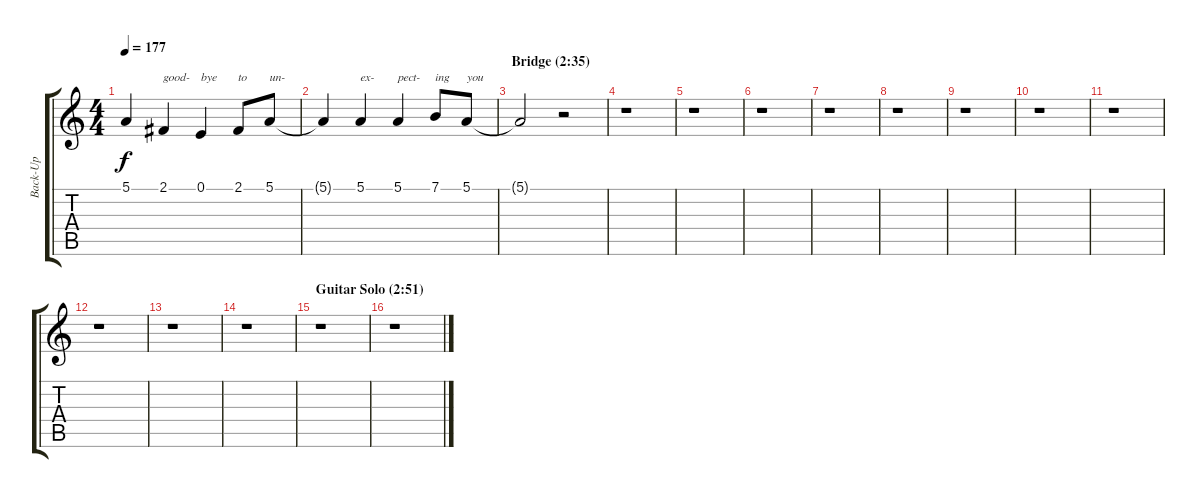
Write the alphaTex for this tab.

\track ("Back-Up" "Back-Up") {instrument baritonesax}
\staff {score tabs}
\tuning (E4 B3 G3 D3 A2 D2) {hide}
\ts (4 4)
\tempo 177
\clef g2
\ks c
5.1{t}.4{dy f} 2.1.4{txt "good-"} 0.1.4{txt "bye"} 2.1.8{txt "to"} 5.1.8{txt "un-"} |
5.1{t}.4 5.1.4{txt "ex-"} 5.1.4{txt "pect-"} 7.1.8{txt "ing"} 5.1.8{txt "you"} |
\section ("" "Bridge (2:35)")
5.1{t}.2 r.2 |
r.1 |
r.1 |
r.1 |
r.1 |
r.1 |
r.1 |
r.1 |
r.1 |
r.1 |
r.1 |
r.1 |
\section ("" "Guitar Solo (2:51)")
r.1 |
r.1
